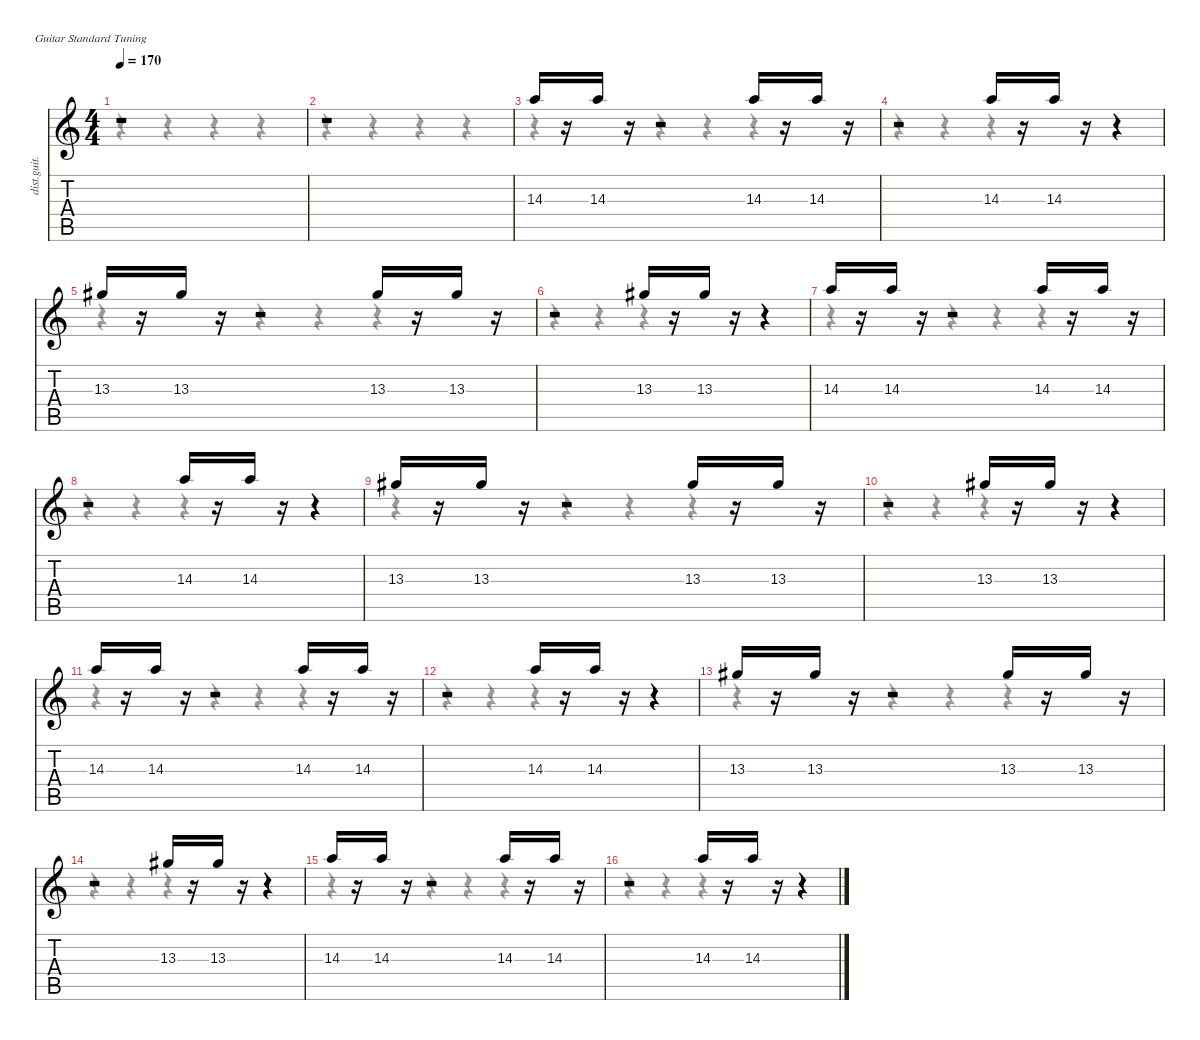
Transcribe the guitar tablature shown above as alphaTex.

\defaultSystemsLayout 4
\hideDynamics
\bracketExtendMode nobrackets
\otherSystemsTrackNameOrientation horizontal
\track ("Gtr Solo" "dist.guit.") {instrument distortionguitar}
\staff {score tabs}
\tuning (E4 B3 G3 D3 A2 E2)
\voice
\ts (4 4)
\tempo 170
\clef g2
\ks c
r.1{dy f beam Up} |
r.1{beam Up} |
14.3.16{beam Up} r.16{beam Up} 14.3.16{beam Up} r.16{beam Up} r.2{beam Up} 14.3.16{beam Up} r.16{beam Up} 14.3.16{beam Up} r.16{beam Up} |
r.2{beam Up} 14.3.16{beam Up} r.16{beam Up} 14.3.16{beam Up} r.16{beam Up} r.4{beam Up} |
13.3{acc #}.16{beam Up} r.16{beam Up} 13.3{acc #}.16{beam Up} r.16{beam Up} r.2{beam Up} 13.3{acc #}.16{beam Up} r.16{beam Up} 13.3{acc #}.16{beam Up} r.16{beam Up} |
r.2{beam Up} 13.3{acc #}.16{beam Up} r.16{beam Up} 13.3{acc #}.16{beam Up} r.16{beam Up} r.4{beam Up} |
14.3.16{beam Up} r.16{beam Up} 14.3.16{beam Up} r.16{beam Up} r.2{beam Up} 14.3.16{beam Up} r.16{beam Up} 14.3.16{beam Up} r.16{beam Up} |
r.2{beam Up} 14.3.16{beam Up} r.16{beam Up} 14.3.16{beam Up} r.16{beam Up} r.4{beam Up} |
13.3{acc #}.16{beam Up} r.16{beam Up} 13.3{acc #}.16{beam Up} r.16{beam Up} r.2{beam Up} 13.3{acc #}.16{beam Up} r.16{beam Up} 13.3{acc #}.16{beam Up} r.16{beam Up} |
r.2{beam Up} 13.3{acc #}.16{beam Up} r.16{beam Up} 13.3{acc #}.16{beam Up} r.16{beam Up} r.4{beam Up} |
14.3.16{beam Up} r.16{beam Up} 14.3.16{beam Up} r.16{beam Up} r.2{beam Up} 14.3.16{beam Up} r.16{beam Up} 14.3.16{beam Up} r.16{beam Up} |
r.2{beam Up} 14.3.16{beam Up} r.16{beam Up} 14.3.16{beam Up} r.16{beam Up} r.4{beam Up} |
13.3{acc #}.16{beam Up} r.16{beam Up} 13.3{acc #}.16{beam Up} r.16{beam Up} r.2{beam Up} 13.3{acc #}.16{beam Up} r.16{beam Up} 13.3{acc #}.16{beam Up} r.16{beam Up} |
r.2{beam Up} 13.3{acc #}.16{beam Up} r.16{beam Up} 13.3{acc #}.16{beam Up} r.16{beam Up} r.4{beam Up} |
14.3.16{beam Up} r.16{beam Up} 14.3.16{beam Up} r.16{beam Up} r.2{beam Up} 14.3.16{beam Up} r.16{beam Up} 14.3.16{beam Up} r.16{beam Up} |
r.2{beam Up} 14.3.16{beam Up} r.16{beam Up} 14.3.16{beam Up} r.16{beam Up} r.4{beam Up}
\voice
\clef g2
\ottava regular
\simile none
\ks c
r.4{dy mf beam Down} r.4{beam Down} r.4{beam Down} r.4{beam Down} |
r.4{beam Down} r.4{beam Down} r.4{beam Down} r.4{beam Down} |
r.4{beam Down} r.4{beam Down} r.4{beam Down} r.4{beam Down} |
r.4{beam Down} r.4{beam Down} r.4{beam Down} r.4{beam Down} |
r.4{beam Down} r.4{beam Down} r.4{beam Down} r.4{beam Down} |
r.4{beam Down} r.4{beam Down} r.4{beam Down} r.4{beam Down} |
r.4{beam Down} r.4{beam Down} r.4{beam Down} r.4{beam Down} |
r.4{beam Down} r.4{beam Down} r.4{beam Down} r.4{beam Down} |
r.4{beam Down} r.4{beam Down} r.4{beam Down} r.4{beam Down} |
r.4{beam Down} r.4{beam Down} r.4{beam Down} r.4{beam Down} |
r.4{beam Down} r.4{beam Down} r.4{beam Down} r.4{beam Down} |
r.4{beam Down} r.4{beam Down} r.4{beam Down} r.4{beam Down} |
r.4{beam Down} r.4{beam Down} r.4{beam Down} r.4{beam Down} |
r.4{beam Down} r.4{beam Down} r.4{beam Down} r.4{beam Down} |
r.4{beam Down} r.4{beam Down} r.4{beam Down} r.4{beam Down} |
r.4{beam Down} r.4{beam Down} r.4{beam Down} r.4{beam Down}
